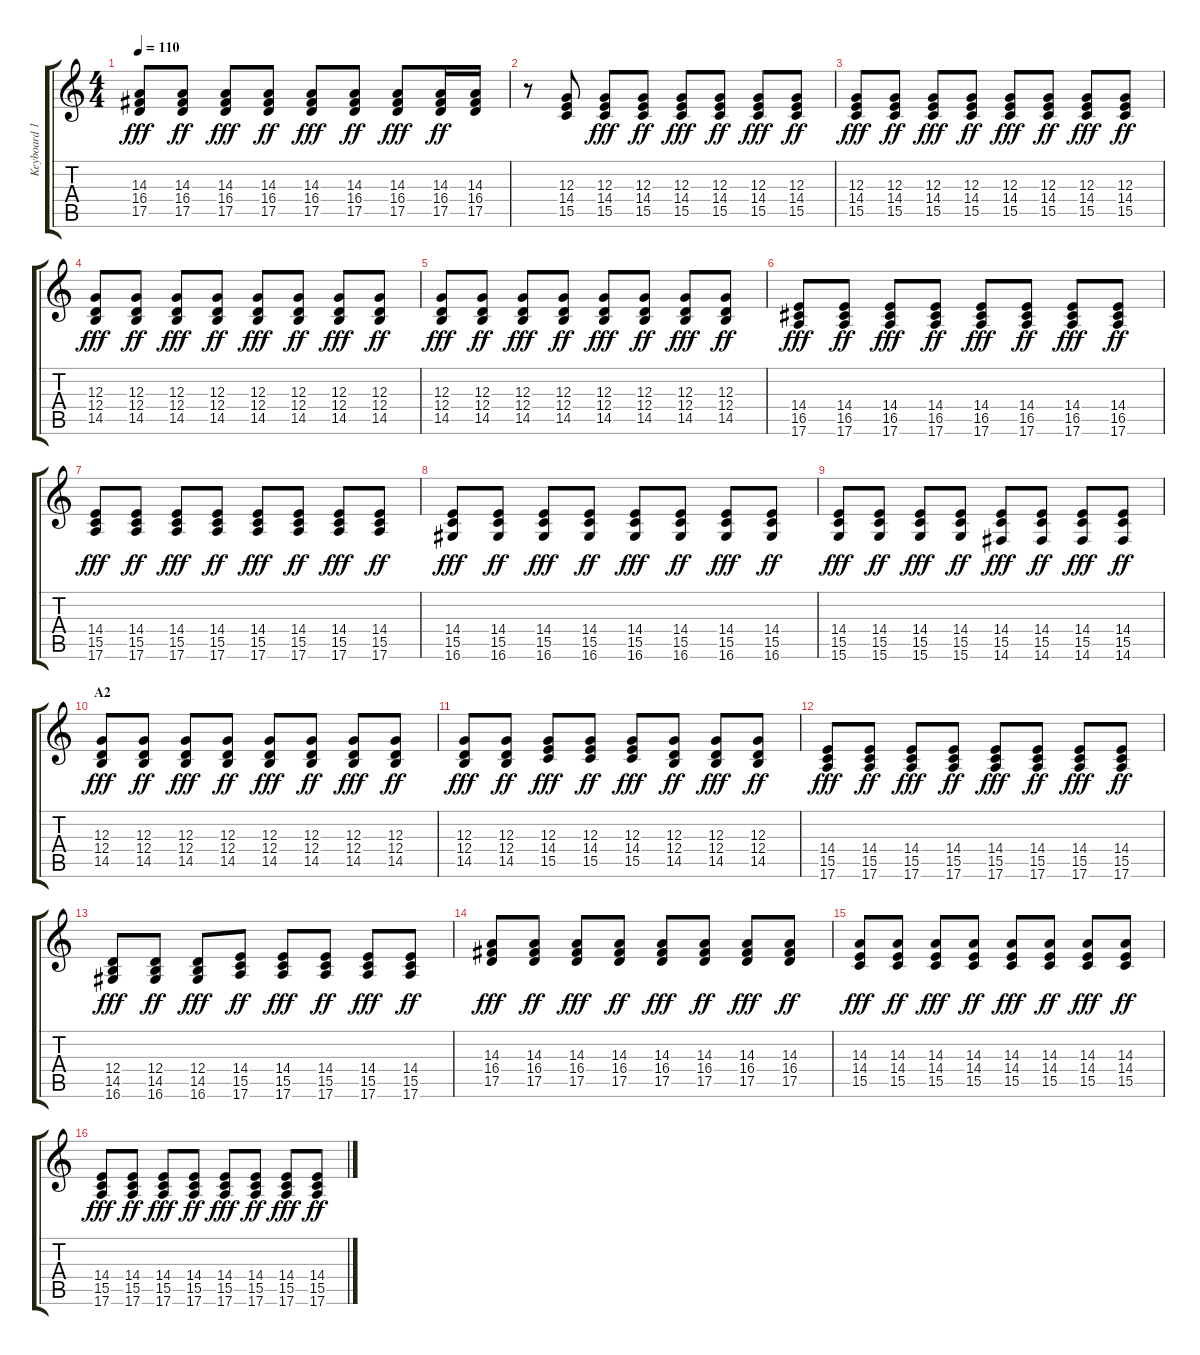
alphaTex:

\track ("Keyboard 1" "Keyboard 1") {instrument lead3calliope}
\staff {score tabs}
\tuning (E4 B3 G3 D3 A2 E2) {hide}
\ts (4 4)
\tempo 110
\clef g2
\ks c
(14.3 16.4 17.5).8{dy fff} (14.3 16.4 17.5).8{dy ff} (14.3 16.4 17.5).8{dy fff} (14.3 16.4 17.5).8{dy ff} (14.3 16.4 17.5).8{dy fff} (14.3 16.4 17.5).8{dy ff} (14.3 16.4 17.5).8{dy fff} (14.3 16.4 17.5).16{dy ff} (14.3 16.4 17.5).16 |
r.8 (12.3 14.4 15.5).8 (12.3 14.4 15.5).8{dy fff} (12.3 14.4 15.5).8{dy ff} (12.3 14.4 15.5).8{dy fff} (12.3 14.4 15.5).8{dy ff} (12.3 14.4 15.5).8{dy fff} (12.3 14.4 15.5).8{dy ff} |
(12.3 14.4 15.5).8{dy fff} (12.3 14.4 15.5).8{dy ff} (12.3 14.4 15.5).8{dy fff} (12.3 14.4 15.5).8{dy ff} (12.3 14.4 15.5).8{dy fff} (12.3 14.4 15.5).8{dy ff} (12.3 14.4 15.5).8{dy fff} (12.3 14.4 15.5).8{dy ff} |
(12.3 12.4 14.5).8{dy fff} (12.3 12.4 14.5).8{dy ff} (12.3 12.4 14.5).8{dy fff} (12.3 12.4 14.5).8{dy ff} (12.3 12.4 14.5).8{dy fff} (12.3 12.4 14.5).8{dy ff} (12.3 12.4 14.5).8{dy fff} (12.3 12.4 14.5).8{dy ff} |
(12.3 12.4 14.5).8{dy fff} (12.3 12.4 14.5).8{dy ff} (12.3 12.4 14.5).8{dy fff} (12.3 12.4 14.5).8{dy ff} (12.3 12.4 14.5).8{dy fff} (12.3 12.4 14.5).8{dy ff} (12.3 12.4 14.5).8{dy fff} (12.3 12.4 14.5).8{dy ff} |
(14.4 16.5 17.6).8{dy fff} (14.4 16.5 17.6).8{dy ff} (14.4 16.5 17.6).8{dy fff} (14.4 16.5 17.6).8{dy ff} (14.4 16.5 17.6).8{dy fff} (14.4 16.5 17.6).8{dy ff} (14.4 16.5 17.6).8{dy fff} (14.4 16.5 17.6).8{dy ff} |
(14.4 15.5 17.6).8{dy fff} (14.4 15.5 17.6).8{dy ff} (14.4 15.5 17.6).8{dy fff} (14.4 15.5 17.6).8{dy ff} (14.4 15.5 17.6).8{dy fff} (14.4 15.5 17.6).8{dy ff} (14.4 15.5 17.6).8{dy fff} (14.4 15.5 17.6).8{dy ff} |
(14.4 15.5 16.6).8{dy fff} (14.4 15.5 16.6).8{dy ff} (14.4 15.5 16.6).8{dy fff} (14.4 15.5 16.6).8{dy ff} (14.4 15.5 16.6).8{dy fff} (14.4 15.5 16.6).8{dy ff} (14.4 15.5 16.6).8{dy fff} (14.4 15.5 16.6).8{dy ff} |
(14.4 15.5 15.6).8{dy fff} (14.4 15.5 15.6).8{dy ff} (14.4 15.5 15.6).8{dy fff} (14.4 15.5 15.6).8{dy ff} (14.4 15.5 14.6).8{dy fff} (14.4 15.5 14.6).8{dy ff} (14.4 15.5 14.6).8{dy fff} (14.4 15.5 14.6).8{dy ff} |
\section ("" "A2")
(12.3 12.4 14.5).8{dy fff} (12.3 12.4 14.5).8{dy ff} (12.3 12.4 14.5).8{dy fff} (12.3 12.4 14.5).8{dy ff} (12.3 12.4 14.5).8{dy fff} (12.3 12.4 14.5).8{dy ff} (12.3 12.4 14.5).8{dy fff} (12.3 12.4 14.5).8{dy ff} |
(12.3 12.4 14.5).8{dy fff} (12.3 12.4 14.5).8{dy ff} (12.3 14.4 15.5).8{dy fff} (12.3 14.4 15.5).8{dy ff} (12.3 14.4 15.5).8{dy fff} (12.3 12.4 14.5).8{dy ff} (12.3 12.4 14.5).8{dy fff} (12.3 12.4 14.5).8{dy ff} |
(14.4 15.5 17.6).8{dy fff} (14.4 15.5 17.6).8{dy ff} (14.4 15.5 17.6).8{dy fff} (14.4 15.5 17.6).8{dy ff} (14.4 15.5 17.6).8{dy fff} (14.4 15.5 17.6).8{dy ff} (14.4 15.5 17.6).8{dy fff} (14.4 15.5 17.6).8{dy ff} |
(12.4 14.5 16.6).8{dy fff} (12.4 14.5 16.6).8{dy ff} (12.4 14.5 16.6).8{dy fff} (14.4 15.5 17.6).8{dy ff} (14.4 15.5 17.6).8{dy fff} (14.4 15.5 17.6).8{dy ff} (14.4 15.5 17.6).8{dy fff} (14.4 15.5 17.6).8{dy ff} |
(14.3 16.4 17.5).8{dy fff} (14.3 16.4 17.5).8{dy ff} (14.3 16.4 17.5).8{dy fff} (14.3 16.4 17.5).8{dy ff} (14.3 16.4 17.5).8{dy fff} (14.3 16.4 17.5).8{dy ff} (14.3 16.4 17.5).8{dy fff} (14.3 16.4 17.5).8{dy ff} |
(14.3 14.4 15.5).8{dy fff} (14.3 14.4 15.5).8{dy ff} (14.3 14.4 15.5).8{dy fff} (14.3 14.4 15.5).8{dy ff} (14.3 14.4 15.5).8{dy fff} (14.3 14.4 15.5).8{dy ff} (14.3 14.4 15.5).8{dy fff} (14.3 14.4 15.5).8{dy ff} |
(14.4 15.5 17.6).8{dy fff} (14.4 15.5 17.6).8{dy ff} (14.4 15.5 17.6).8{dy fff} (14.4 15.5 17.6).8{dy ff} (14.4 15.5 17.6).8{dy fff} (14.4 15.5 17.6).8{dy ff} (14.4 15.5 17.6).8{dy fff} (14.4 15.5 17.6).8{dy ff}
